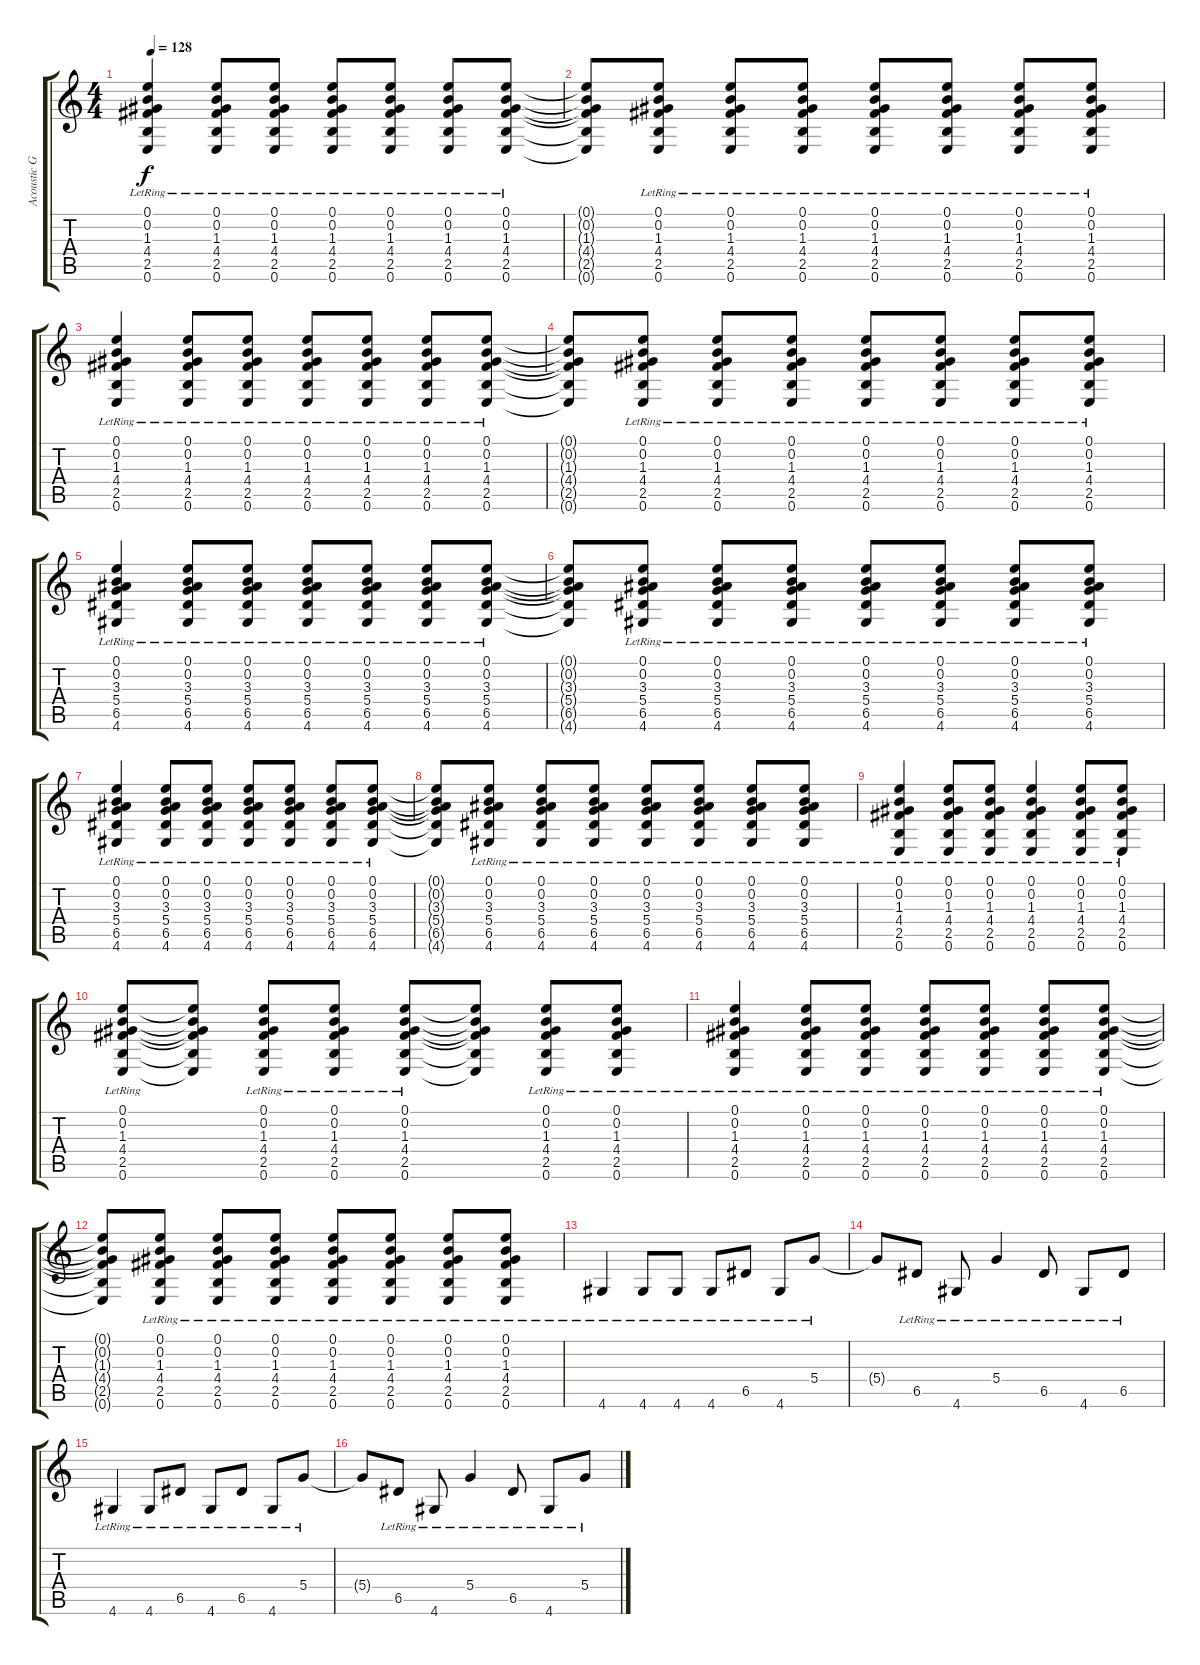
\track ("Acoustic Guitar" "Acoustic G") {instrument acousticguitarsteel}
\staff {score tabs}
\tuning (E4 B3 G3 D3 A2 E2) {hide}
\ts (4 4)
\tempo 128
\clef g2
\ks c
(0.1{lr} 0.2{lr} 1.3{lr} 4.4{lr} 2.5 0.6{lr}).4{dy f} (0.1{lr} 0.2{lr} 1.3{lr} 4.4{lr} 2.5 0.6{lr}).8 (0.1{lr} 0.2{lr} 1.3{lr} 4.4{lr} 2.5 0.6{lr}).8 (0.1{lr} 0.2{lr} 1.3{lr} 4.4{lr} 2.5 0.6{lr}).8 (0.1{lr} 0.2{lr} 1.3{lr} 4.4{lr} 2.5 0.6{lr}).8 (0.1{lr} 0.2{lr} 1.3{lr} 4.4{lr} 2.5 0.6{lr}).8 (0.1{lr} 0.2{lr} 1.3{lr} 4.4{lr} 2.5 0.6{lr}).8 |
(0.1{t} 0.2{t} 1.3{t} 4.4{t} 2.5{t} 0.6{t}).8 (0.1{lr} 0.2{lr} 1.3{lr} 4.4{lr} 2.5 0.6{lr}).8 (0.1{lr} 0.2{lr} 1.3{lr} 4.4{lr} 2.5 0.6{lr}).8 (0.1{lr} 0.2{lr} 1.3{lr} 4.4{lr} 2.5 0.6{lr}).8 (0.1{lr} 0.2{lr} 1.3{lr} 4.4{lr} 2.5 0.6{lr}).8 (0.1{lr} 0.2{lr} 1.3{lr} 4.4{lr} 2.5 0.6{lr}).8 (0.1{lr} 0.2{lr} 1.3{lr} 4.4{lr} 2.5 0.6{lr}).8 (0.1{lr} 0.2{lr} 1.3{lr} 4.4{lr} 2.5 0.6{lr}).8 |
(0.1{lr} 0.2{lr} 1.3{lr} 4.4{lr} 2.5 0.6{lr}).4 (0.1{lr} 0.2{lr} 1.3{lr} 4.4{lr} 2.5 0.6{lr}).8 (0.1{lr} 0.2{lr} 1.3{lr} 4.4{lr} 2.5 0.6{lr}).8 (0.1{lr} 0.2{lr} 1.3{lr} 4.4{lr} 2.5 0.6{lr}).8 (0.1{lr} 0.2{lr} 1.3{lr} 4.4{lr} 2.5 0.6{lr}).8 (0.1{lr} 0.2{lr} 1.3{lr} 4.4{lr} 2.5 0.6{lr}).8 (0.1{lr} 0.2{lr} 1.3{lr} 4.4{lr} 2.5 0.6{lr}).8 |
(0.1{t} 0.2{t} 1.3{t} 4.4{t} 2.5{t} 0.6{t}).8 (0.1{lr} 0.2{lr} 1.3{lr} 4.4{lr} 2.5 0.6{lr}).8 (0.1{lr} 0.2{lr} 1.3{lr} 4.4{lr} 2.5 0.6{lr}).8 (0.1{lr} 0.2{lr} 1.3{lr} 4.4{lr} 2.5 0.6{lr}).8 (0.1{lr} 0.2{lr} 1.3{lr} 4.4{lr} 2.5 0.6{lr}).8 (0.1{lr} 0.2{lr} 1.3{lr} 4.4{lr} 2.5 0.6{lr}).8 (0.1{lr} 0.2{lr} 1.3{lr} 4.4{lr} 2.5 0.6{lr}).8 (0.1{lr} 0.2{lr} 1.3{lr} 4.4{lr} 2.5 0.6{lr}).8 |
(0.1{lr} 0.2{lr} 3.3{lr} 5.4{lr} 6.5 4.6{lr}).4 (0.1{lr} 0.2{lr} 3.3{lr} 5.4{lr} 6.5{lr} 4.6{lr}).8 (0.1{lr} 0.2{lr} 3.3{lr} 5.4{lr} 6.5{lr} 4.6{lr}).8 (0.1{lr} 0.2{lr} 3.3{lr} 5.4{lr} 6.5{lr} 4.6{lr}).8 (0.1{lr} 0.2{lr} 3.3{lr} 5.4{lr} 6.5{lr} 4.6{lr}).8 (0.1{lr} 0.2{lr} 3.3{lr} 5.4{lr} 6.5{lr} 4.6{lr}).8 (0.1{lr} 0.2{lr} 3.3{lr} 5.4{lr} 6.5{lr} 4.6{lr}).8 |
(0.1{t} 0.2{t} 3.3{t} 5.4{t} 6.5{t} 4.6{t}).8 (0.1{lr} 0.2{lr} 3.3{lr} 5.4{lr} 6.5{lr} 4.6{lr}).8 (0.1{lr} 0.2{lr} 3.3{lr} 5.4{lr} 6.5{lr} 4.6{lr}).8 (0.1{lr} 0.2{lr} 3.3{lr} 5.4{lr} 6.5{lr} 4.6{lr}).8 (0.1{lr} 0.2{lr} 3.3{lr} 5.4{lr} 6.5{lr} 4.6{lr}).8 (0.1{lr} 0.2{lr} 3.3{lr} 5.4{lr} 6.5{lr} 4.6{lr}).8 (0.1{lr} 0.2{lr} 3.3{lr} 5.4{lr} 6.5{lr} 4.6{lr}).8 (0.1{lr} 0.2{lr} 3.3{lr} 5.4{lr} 6.5{lr} 4.6{lr}).8 |
(0.1{lr} 0.2{lr} 3.3{lr} 5.4{lr} 6.5{lr} 4.6{lr}).4 (0.1{lr} 0.2{lr} 3.3{lr} 5.4{lr} 6.5{lr} 4.6{lr}).8 (0.1{lr} 0.2{lr} 3.3{lr} 5.4{lr} 6.5{lr} 4.6{lr}).8 (0.1{lr} 0.2{lr} 3.3{lr} 5.4{lr} 6.5{lr} 4.6{lr}).8 (0.1{lr} 0.2{lr} 3.3{lr} 5.4{lr} 6.5{lr} 4.6{lr}).8 (0.1{lr} 0.2{lr} 3.3{lr} 5.4{lr} 6.5{lr} 4.6{lr}).8 (0.1{lr} 0.2{lr} 3.3{lr} 5.4{lr} 6.5{lr} 4.6{lr}).8 |
(0.1{t} 0.2{t} 3.3{t} 5.4{t} 6.5{t} 4.6{t}).8 (0.1{lr} 0.2{lr} 3.3{lr} 5.4{lr} 6.5{lr} 4.6{lr}).8 (0.1{lr} 0.2{lr} 3.3{lr} 5.4{lr} 6.5{lr} 4.6{lr}).8 (0.1{lr} 0.2{lr} 3.3{lr} 5.4{lr} 6.5{lr} 4.6{lr}).8 (0.1{lr} 0.2{lr} 3.3{lr} 5.4{lr} 6.5 4.6{lr}).8 (0.1{lr} 0.2{lr} 3.3{lr} 5.4{lr} 6.5 4.6{lr}).8 (0.1{lr} 0.2{lr} 3.3{lr} 5.4{lr} 6.5 4.6{lr}).8 (0.1{lr} 0.2{lr} 3.3{lr} 5.4{lr} 6.5 4.6{lr}).8 |
(0.1{lr} 0.2{lr} 1.3{lr} 4.4{lr} 2.5 0.6{lr}).4 (0.1{lr} 0.2{lr} 1.3{lr} 4.4{lr} 2.5 0.6{lr}).8 (0.1{lr} 0.2{lr} 1.3{lr} 4.4{lr} 2.5 0.6{lr}).8 (0.1{lr} 0.2{lr} 1.3{lr} 4.4{lr} 2.5 0.6{lr}).4 (0.1{lr} 0.2{lr} 1.3{lr} 4.4{lr} 2.5 0.6{lr}).8 (0.1{lr} 0.2{lr} 1.3{lr} 4.4{lr} 2.5 0.6{lr}).8 |
(0.1{lr} 0.2{lr} 1.3{lr} 4.4{lr} 2.5{lr} 0.6{lr}).8 (0.1{t} 0.2{t} 1.3{t} 4.4{t} 2.5{t} 0.6{t}).8 (0.1{lr} 0.2{lr} 1.3{lr} 4.4{lr} 2.5 0.6{lr}).8 (0.1{lr} 0.2{lr} 1.3{lr} 4.4{lr} 2.5 0.6{lr}).8 (0.1{lr} 0.2{lr} 1.3{lr} 4.4{lr} 2.5 0.6{lr}).8 (0.1{t} 0.2{t} 1.3{t} 4.4{t} 2.5{t} 0.6{t}).8 (0.1{lr} 0.2{lr} 1.3{lr} 4.4{lr} 2.5 0.6{lr}).8 (0.1{lr} 0.2{lr} 1.3{lr} 4.4{lr} 2.5 0.6{lr}).8 |
(0.1{lr} 0.2{lr} 1.3{lr} 4.4{lr} 2.5 0.6{lr}).4 (0.1{lr} 0.2{lr} 1.3{lr} 4.4{lr} 2.5 0.6{lr}).8 (0.1{lr} 0.2{lr} 1.3{lr} 4.4{lr} 2.5 0.6{lr}).8 (0.1{lr} 0.2{lr} 1.3{lr} 4.4{lr} 2.5 0.6{lr}).8 (0.1{lr} 0.2{lr} 1.3{lr} 4.4{lr} 2.5 0.6{lr}).8 (0.1{lr} 0.2{lr} 1.3{lr} 4.4{lr} 2.5 0.6{lr}).8 (0.1{lr} 0.2{lr} 1.3{lr} 4.4{lr} 2.5{lr} 0.6{lr}).8 |
(0.1{t} 0.2{t} 1.3{t} 4.4{t} 2.5{t} 0.6{t}).8 (0.1{lr} 0.2{lr} 1.3{lr} 4.4{lr} 2.5 0.6{lr}).8 (0.1{lr} 0.2{lr} 1.3{lr} 4.4{lr} 2.5 0.6{lr}).8 (0.1{lr} 0.2{lr} 1.3{lr} 4.4{lr} 2.5 0.6{lr}).8 (0.1{lr} 0.2{lr} 1.3{lr} 4.4{lr} 2.5 0.6{lr}).8 (0.1{lr} 0.2{lr} 1.3{lr} 4.4{lr} 2.5 0.6{lr}).8 (0.1{lr} 0.2{lr} 1.3{lr} 4.4{lr} 2.5 0.6{lr}).8 (0.1{lr} 0.2{lr} 1.3{lr} 4.4{lr} 2.5 0.6{lr}).8 |
4.6{lr}.4 4.6{lr}.8 4.6{lr}.8 4.6{lr}.8 6.5{lr}.8 4.6{lr}.8 5.4{lr}.8 |
5.4{t}.8 6.5{lr}.8 4.6{lr}.8 5.4{lr}.4 6.5{lr}.8 4.6{lr}.8 6.5{lr}.8 |
4.6{lr}.4 4.6{lr}.8 6.5{lr}.8 4.6{lr}.8 6.5{lr}.8 4.6{lr}.8 5.4{lr}.8 |
5.4{t}.8 6.5{lr}.8 4.6{lr}.8 5.4{lr}.4 6.5{lr}.8 4.6{lr}.8 5.4{lr}.8
